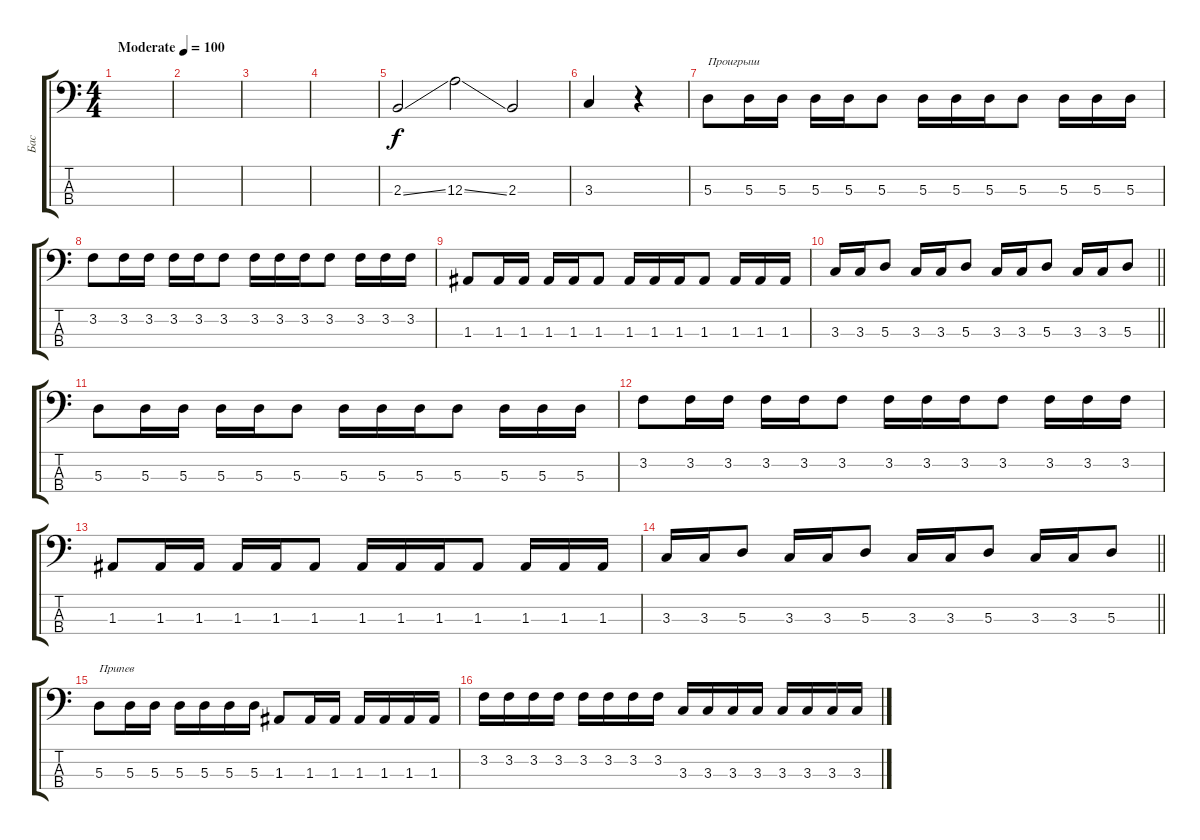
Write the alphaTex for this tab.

\track ("Бас" "Бас") {instrument electricbasspick}
\staff {score tabs}
\tuning (G2 D2 A1 E1) {hide}
\ts (4 4)
\tempo (100 "Moderate")
\clef f4
\ks c
|
|
|
|
2.3{ss}.2 12.3{ss}.2 2.3.2 |
3.3.4 r.4 |
5.3.8{txt "Проигрыш"} 5.3.16 5.3.16 5.3.16 5.3.16 5.3.8 5.3.16 5.3.16 5.3.16 5.3.8 5.3.16 5.3.16 5.3.16 |
3.2.8 3.2.16 3.2.16 3.2.16 3.2.16 3.2.8 3.2.16 3.2.16 3.2.16 3.2.8 3.2.16 3.2.16 3.2.16 |
1.3.8 1.3.16 1.3.16 1.3.16 1.3.16 1.3.8 1.3.16 1.3.16 1.3.16 1.3.8 1.3.16 1.3.16 1.3.16 |
\barLineRight lightlight
3.3.16 3.3.16 5.3.8 3.3.16 3.3.16 5.3.8 3.3.16 3.3.16 5.3.8 3.3.16 3.3.16 5.3.8 |
5.3.8 5.3.16 5.3.16 5.3.16 5.3.16 5.3.8 5.3.16 5.3.16 5.3.16 5.3.8 5.3.16 5.3.16 5.3.16 |
3.2.8 3.2.16 3.2.16 3.2.16 3.2.16 3.2.8 3.2.16 3.2.16 3.2.16 3.2.8 3.2.16 3.2.16 3.2.16 |
1.3.8 1.3.16 1.3.16 1.3.16 1.3.16 1.3.8 1.3.16 1.3.16 1.3.16 1.3.8 1.3.16 1.3.16 1.3.16 |
\barLineRight lightlight
3.3.16 3.3.16 5.3.8 3.3.16 3.3.16 5.3.8 3.3.16 3.3.16 5.3.8 3.3.16 3.3.16 5.3.8 |
5.3.8{txt "Припев"} 5.3.16 5.3.16 5.3.16 5.3.16 5.3.16 5.3.16 1.3.8 1.3.16 1.3.16 1.3.16 1.3.16 1.3.16 1.3.16 |
3.2.16 3.2.16 3.2.16 3.2.16 3.2.16 3.2.16 3.2.16 3.2.16 3.3.16 3.3.16 3.3.16 3.3.16 3.3.16 3.3.16 3.3.16 3.3.16
